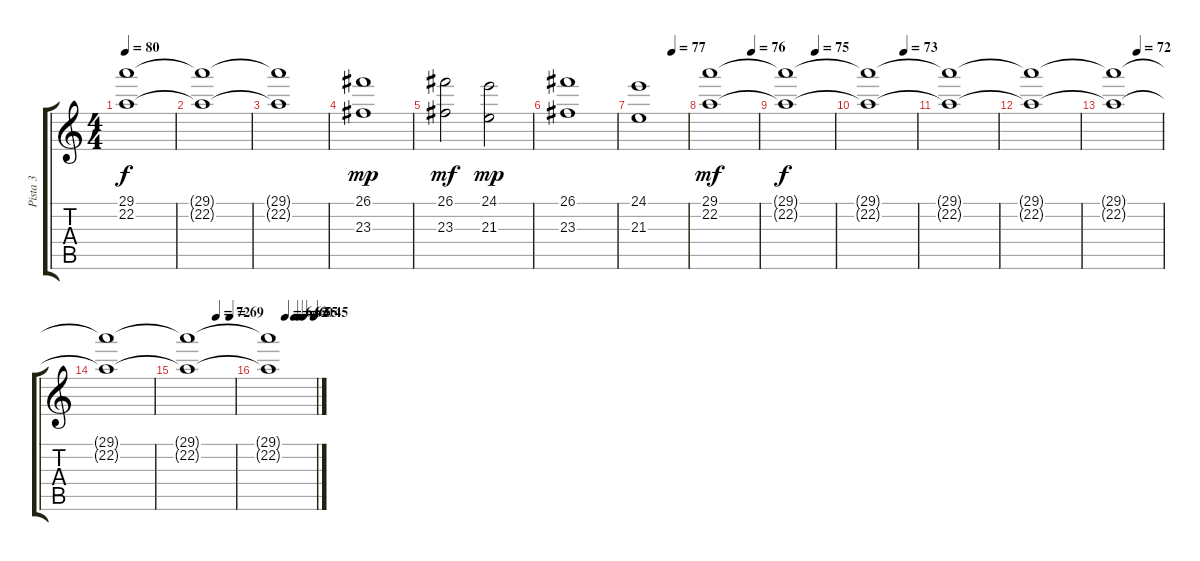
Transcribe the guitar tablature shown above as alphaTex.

\track ("Pista 3" "Pista 3") {instrument synthstrings1}
\staff {score tabs}
\tuning (E4 B3 G3 D3 A2 E2) {hide}
\ts (4 4)
\tempo 80
\clef g2
\ks c
(29.1{t} 22.2{t}).1{dy f} |
(29.1{t} 22.2{t}).1 |
(29.1{t} 22.2{t}).1 |
(26.1 23.3).1{dy mp} |
(26.1 23.3).2{dy mf} (24.1 21.3).2{dy mp} |
(26.1 23.3).1 |
\tempo (77 0.6875)
(24.1 21.3).1 |
\tempo (76 0.875)
(29.1 22.2).1{dy mf} |
\tempo (75 0.625)
(29.1{t} 22.2{t}).1{dy f} |
\tempo (73 0.75)
(29.1{t} 22.2{t}).1 |
(29.1{t} 22.2{t}).1 |
(29.1{t} 22.2{t}).1 |
\tempo (72 0.5)
(29.1{t} 22.2{t}).1 |
(29.1{t} 22.2{t}).1 |
\tempo (72 0.625)
\tempo (69 0.90625)
(29.1{t} 22.2{t}).1 |
\tempo (64 0.375)
\tempo (62 0.5625)
\tempo (60 0.65625)
\tempo (55 0.75)
\tempo (45 0.96875)
(29.1{t} 22.2{t}).1
